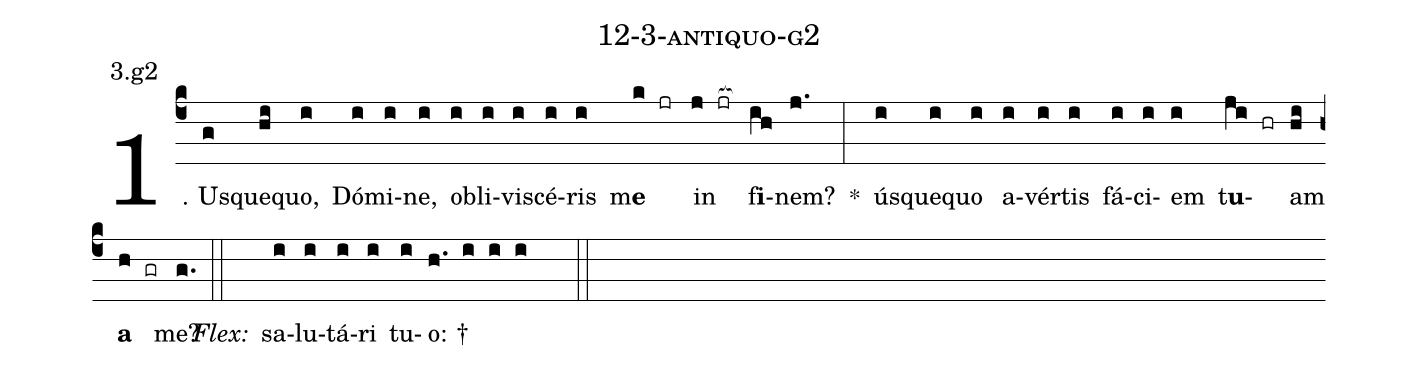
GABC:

name: 12-3-antiquo-g2;
annotation: 3.g2;
%%
(c4)1. Us(g)que(hi)quo,(i) Dó(i)mi(i)ne,(i) ob(i)li(i)vi(i)scé(i)ris(i) m<b>e</b>(k jr) in(j jr[ocb:1{]) f<b>i</b>(ih[ocb:0}])nem?(j.) *(:) ús(i)que(i)quo(i) a(i)vér(i)tis(i) fá(i)ci(i)em(i) t<b>u</b>(ji hr)am(hi) <b>a</b>(h gr) me?(g.) (::)
<i>Flex:</i>()  sa(i)lu(i)tá(i)ri(i) tu(i)o: †(h. i i i  ::)
